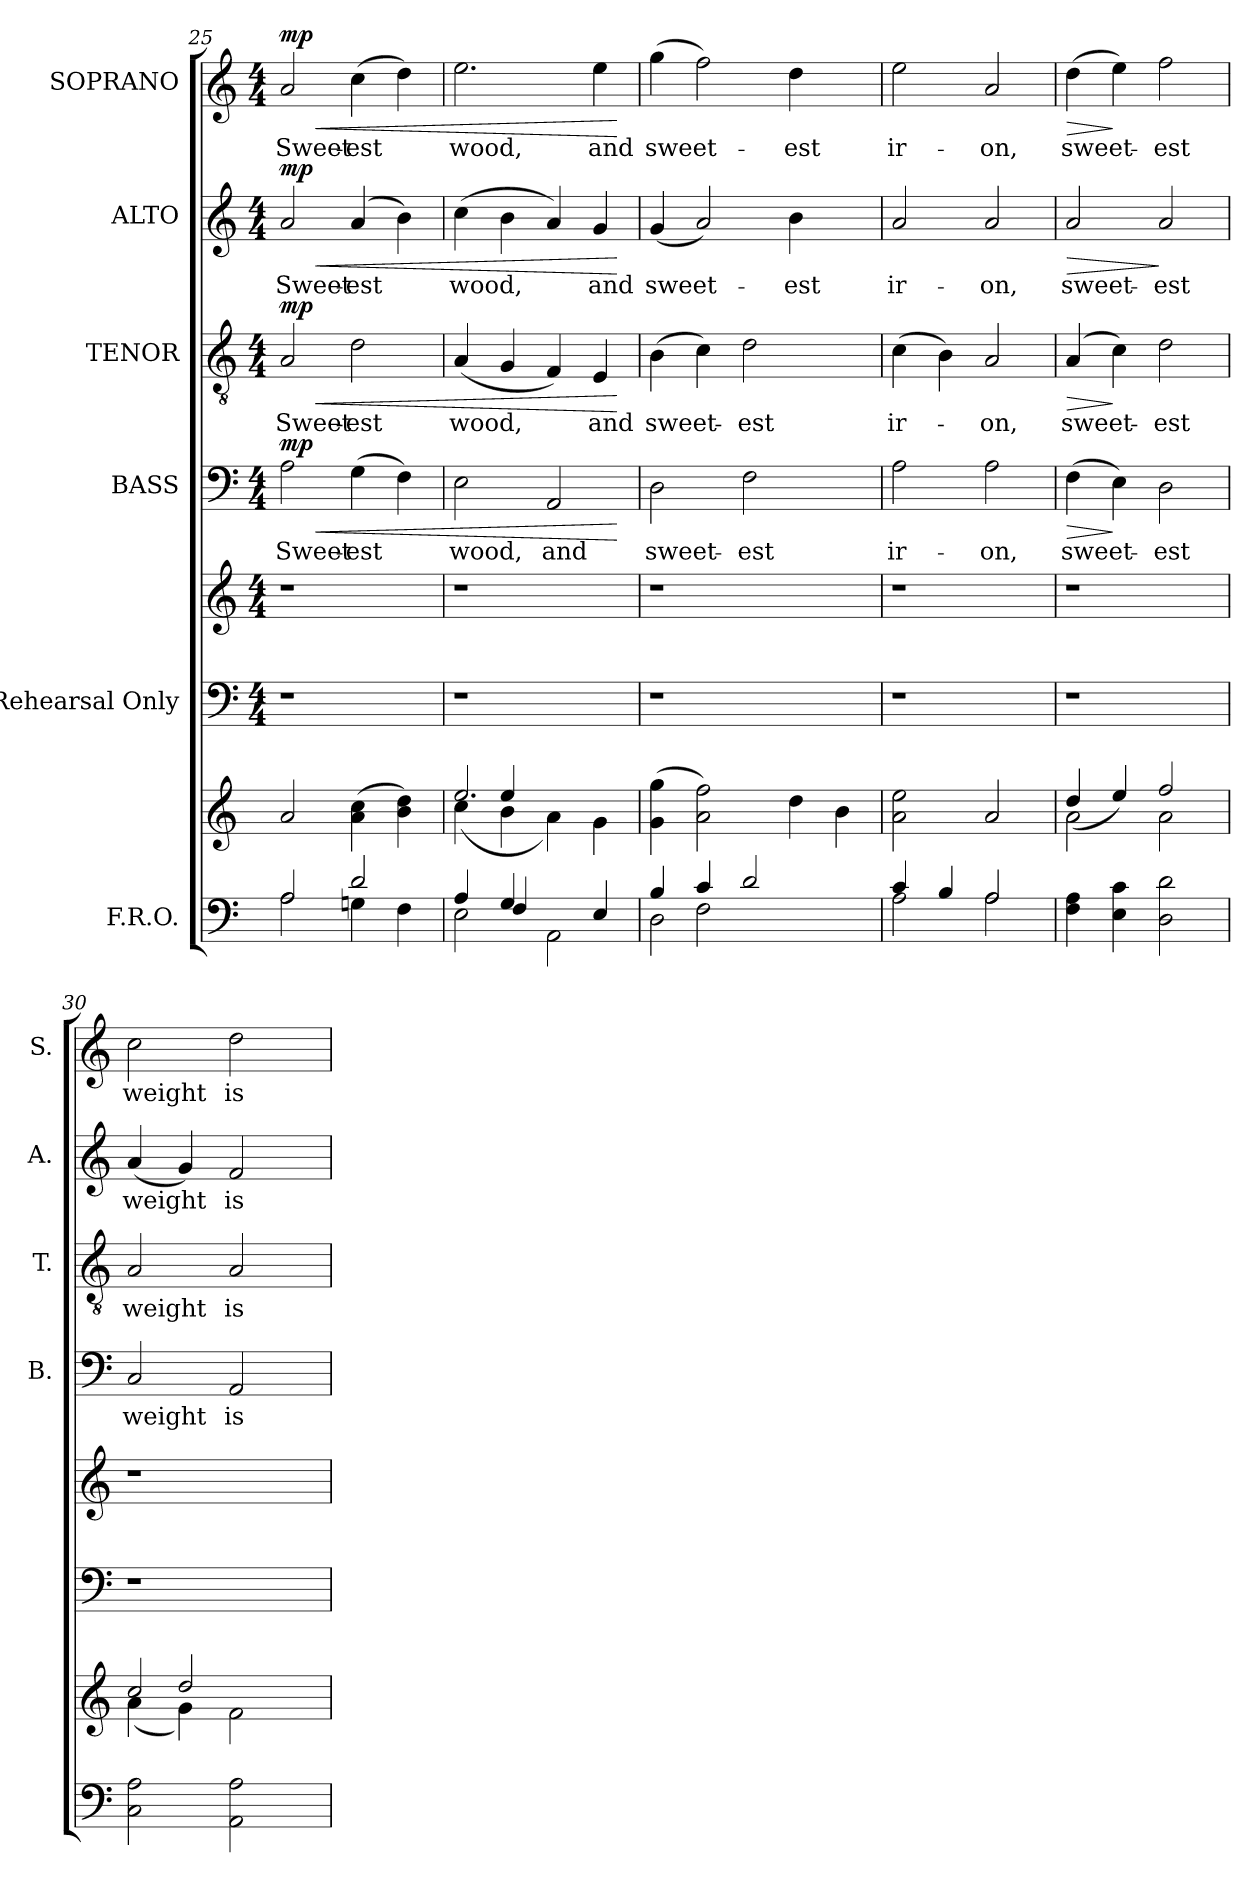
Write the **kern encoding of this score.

**kern	**kern	**kern	**kern	**kern	**text	**dynam	**kern	**text	**dynam	**kern	**text	**dynam	**kern	**text	**dynam
*part6	*part6	*part5	*part5	*part4	*part4	*part4	*part3	*part3	*part3	*part2	*part2	*part2	*part1	*part1	*part1
*staff8	*staff7	*staff6	*staff5	*staff4	*staff4	*staff4	*staff3	*staff3	*staff3	*staff2	*staff2	*staff2	*staff1	*staff1	*staff1
*I"F.R.O.	*	*I"Rehearsal Only	*	*I"BASS	*	*	*I"TENOR	*	*	*I"ALTO	*	*	*I"SOPRANO	*	*
*	*	*	*	*I'B.	*	*	*I'T.	*	*	*I'A.	*	*	*I'S.	*	*
!!LO:PB:g=z
*clefF4	*clefG2	*clefF4	*clefG2	*clefF4	*	*	*clefGv2	*	*	*clefG2	*	*	*clefG2	*	*
*k[]	*k[]	*k[]	*k[]	*k[]	*	*	*k[]	*	*	*k[]	*	*	*k[]	*	*
*C:	*C:	*C:	*C:	*C:	*	*	*C:	*	*	*C:	*	*	*C:	*	*
*	*	*M4/4	*M4/4	*M4/4	*	*	*M4/4	*	*	*M4/4	*	*	*M4/4	*	*
=25	=25	=25	=25	=25	=25	=25	=25	=25	=25	=25	=25	=25	=25	=25	=25
*^	*	*	*	*	*	*	*	*	*	*	*	*	*	*	*
!	!	!	!	!	!	!LO:LY:b	!LO:HP:b	!	!LO:LY:b	!LO:HP:b	!	!LO:LY:b	!LO:HP:b	!	!LO:LY:b	!LO:HP:b
!	!	!	!	!	!	!	!LO:DY:n=1:a	!	!	!LO:DY:n=1:a	!	!	!LO:DY:n=1:a	!	!	!LO:DY:n=1:a
2A\	2A/	2a/	1r	1r	2A\	Sweet-	< mp	2A/	Sweet-	< mp	2a/	Sweet-	< mp	2a/	Sweet-	< mp
!	!	!	!	!	!	!LO:LY:b	!	!	!LO:LY:b	!	!	!LO:LY:b	!	!	!LO:LY:b	!
2d/	4Gn\	(>4a\ 4cc\	.	.	(>4G\	-est	.	2d\	-est	.	(4a/	-est	.	(>4cc\	-est	.
.	4F\	4b\ 4dd\)	.	.	4F\)	.	.	.	.	.	4b\)	.	.	4dd\)	.	.
=26	=26	=26	=26	=26	=26	=26	=26	=26	=26	=26	=26	=26	=26	=26	=26	=26
*	*^	*^	*	*	*	*	*	*	*	*	*	*	*	*	*	*
*	*	*	*	*^	*	*	*	*	*	*	*	*	*	*	*	*	*	*
!	!	!	!	!	!	!	!	!	!LO:LY:b	!	!	!LO:LY:b	!	!	!LO:LY:b	!	!	!LO:LY:b	!
2E\	4A/	4ryy	2.ee/	(<4cc\	4ryy	1r	1r	2E\	wood,	.	(<4A/	wood,	.	(>4cc\	wood,	.	2.ee\	wood,	.
.	4G/	4F/	.	4b\	4ee/	.	.	.	.	.	4G/	.	.	4b\	.	.	.	.	.
!	!	!	!	!	!	!	!	!	!LO:LY:b	!	!	!	!	!	!	!	!	!	!
2ryy	2AA\	4ryy	.	4a\)	2ryy	.	.	2AA/	and	.	4F/)	.	.	4a/)	.	.	.	.	.
!	!	!	!	!	!	!	!	!	!	!	!	!LO:LY:b	!	!	!LO:LY:b	!	!	!LO:LY:b	!
.	.	4E/	4ryy	4g\	.	.	.	.	.	.	4E/	and	.	4g/	and	.	4ee\	and	.
*v	*v	*v	*	*	*	*	*	*	*	*	*	*	*	*	*	*	*	*	*
*	*v	*v	*v	*	*	*	*	*	*	*	*	*	*	*	*	*	*
.	.	.	.	.	.	[	.	.	[	.	.	[	.	.	[
=27	=27	=27	=27	=27	=27	=27	=27	=27	=27	=27	=27	=27	=27	=27	=27
*^	*^	*	*	*	*	*	*	*	*	*	*	*	*	*	*
*	*^	*	*	*	*	*	*	*	*	*	*	*	*	*	*	*	*
!	!	!	!	!	!	!	!	!LO:LY:b	!	!	!LO:LY:b	!	!	!LO:LY:b	!	!	!LO:LY:b	!
2D\	4B/	4ryy	(>4g\ 4gg\	2.ryy	1r	1r	2D\	sweet-	.	(>4B\	sweet-	.	(<4g/	sweet-	.	(>4gg\	sweet-	.
.	4c/	2F\	2a\ 2ff\)	.	.	.	.	.	.	4c\)	.	.	2a/)	.	.	2ff\)	.	.
!	!	!	!	!	!	!	!	!LO:LY:b	!	!	!LO:LY:b	!	!	!	!	!	!	!
4ryy	2d/	.	.	.	.	.	2F\	-est	.	2d\	-est	.	.	.	.	.	.	.
!	!	!	!	!	!	!	!	!	!	!	!	!	!	!LO:LY:b	!	!	!LO:LY:b	!
2ryy	.	4ryy	4ryy	4dd\	.	.	.	.	.	.	.	.	4b\	-est	.	4dd\	-est	.
.	4ryy	4ryy	4b\	4ryy	4ryy	4ryy	4ryy	.	.	4ryy	.	.	4ryy	.	.	4ryy	.	.
=28	=28	=28	=28	=28	=28	=28	=28	=28	=28	=28	=28	=28	=28	=28	=28	=28	=28	=28
!	!	!	!	!	!	!	!	!LO:LY:b	!	!	!LO:LY:b	!	!	!LO:LY:b	!	!	!LO:LY:b	!
*	*v	*v	*	*	*	*	*	*	*	*	*	*	*	*	*	*	*	*
*	*	*v	*v	*	*	*	*	*	*	*	*	*	*	*	*	*	*
2A\	4c/	2a\ 2ee\	1r	1r	2A\	ir-	.	(>4c\	ir-	.	2a/	ir-	.	2ee\	ir-	.
.	4B/	.	.	.	.	.	.	4B\)	.	.	.	.	.	.	.	.
!	!	!	!	!	!	!LO:LY:b	!	!	!LO:LY:b	!	!	!LO:LY:b	!	!	!LO:LY:b	!
2A\	2A/	2a/	.	.	2A\	-on,	.	2A/	-on,	.	2a/	-on,	.	2a/	-on,	.
!!LO:LB:g=z
=29	=29	=29	=29	=29	=29	=29	=29	=29	=29	=29	=29	=29	=29	=29	=29	=29
*	*	*^	*	*	*	*	*	*	*	*	*	*	*	*	*	*
!	!	!	!	!	!	!	!LO:LY:b	!LO:HP:b	!	!LO:LY:b	!LO:HP:b	!	!LO:LY:b	!LO:HP:b	!	!LO:LY:b	!LO:HP:b
*v	*v	*	*	*	*	*	*	*	*	*	*	*	*	*	*	*	*
4F\ 4A\	2a\	(4dd/	1r	1r	(>4F\	sweet-	>	(4A/	sweet-	>	2a/	sweet-	>	(>4dd\	sweet-	>
4E\ 4c\	.	4ee/)	.	.	4E\)	.	]	4c\)	.	]	.	.	.	4ee\)	.	]
!	!	!	!	!	!	!LO:LY:b	!	!	!LO:LY:b	!	!	!LO:LY:b	!	!	!LO:LY:b	!
2D\ 2d\	2a\	2ff/	.	.	2D\	-est	.	2d\	-est	.	2a/	-est	]	2ff\	-est	.
=30	=30	=30	=30	=30	=30	=30	=30	=30	=30	=30	=30	=30	=30	=30	=30	=30
*	*	*^	*	*	*	*	*	*	*	*	*	*	*	*	*	*
!	!	!	!	!	!	!	!LO:LY:b	!	!	!LO:LY:b	!	!	!LO:LY:b	!	!	!LO:LY:b	!
2C\ 2A\	2cc/	(<4a\	4ryy	1r	1r	2C/	weight	.	2A/	weight	.	(<4a/	weight	.	2cc\	weight	.
.	.	4g\)	2dd/	.	.	.	.	.	.	.	.	4g/)	.	.	.	.	.
!	!	!	!	!	!	!	!LO:LY:b	!	!	!LO:LY:b	!	!	!LO:LY:b	!	!	!LO:LY:b	!
2AA\ 2A\	2ryy	2f\	.	.	.	2AA/	is	.	2A/	is	.	2f/	is	.	2dd\	is	.
.	.	.	4ryy	.	.	.	.	.	.	.	.	.	.	.	.	.	.
*	*v	*v	*v	*	*	*	*	*	*	*	*	*	*	*	*	*	*
=	=	=	=	=	=	=	=	=	=	=	=	=	=	=	=
*-	*-	*-	*-	*-	*-	*-	*-	*-	*-	*-	*-	*-	*-	*-	*-
